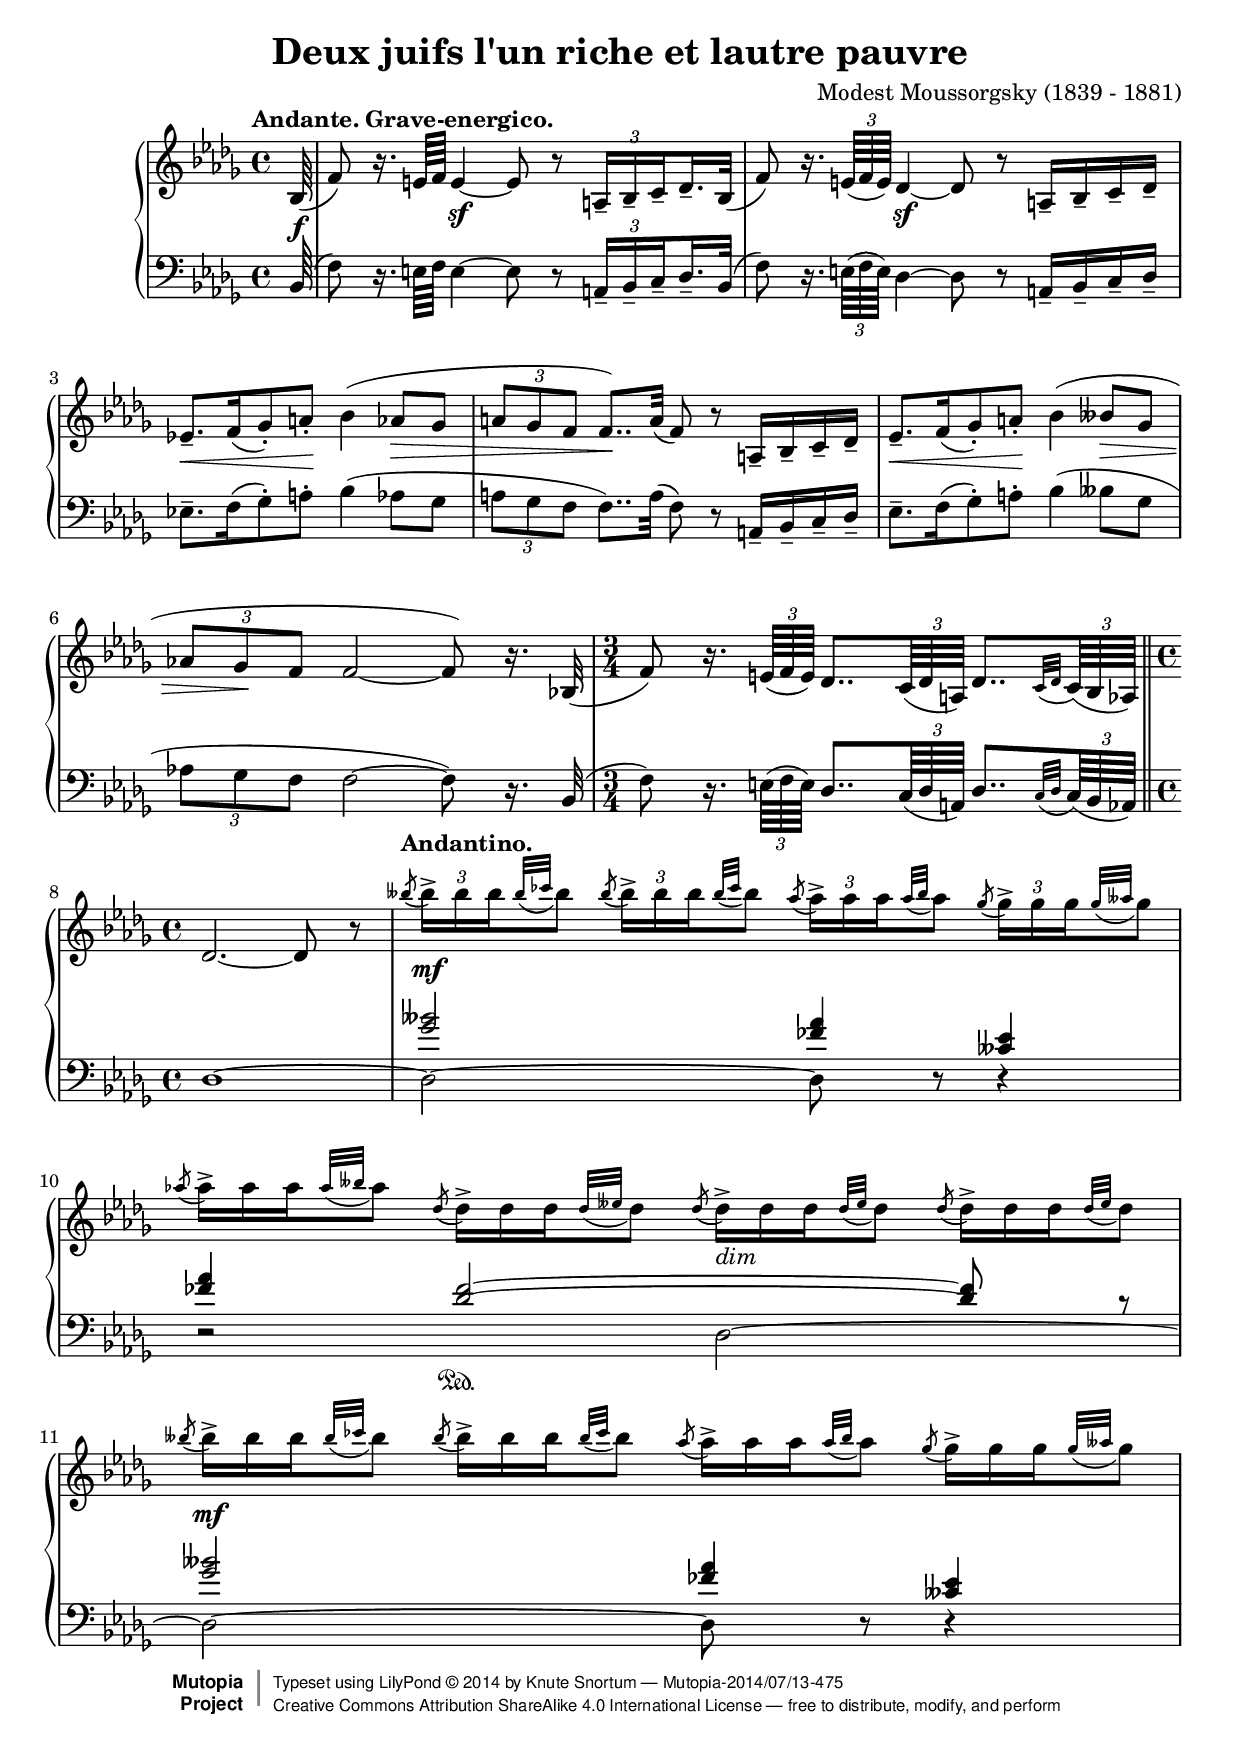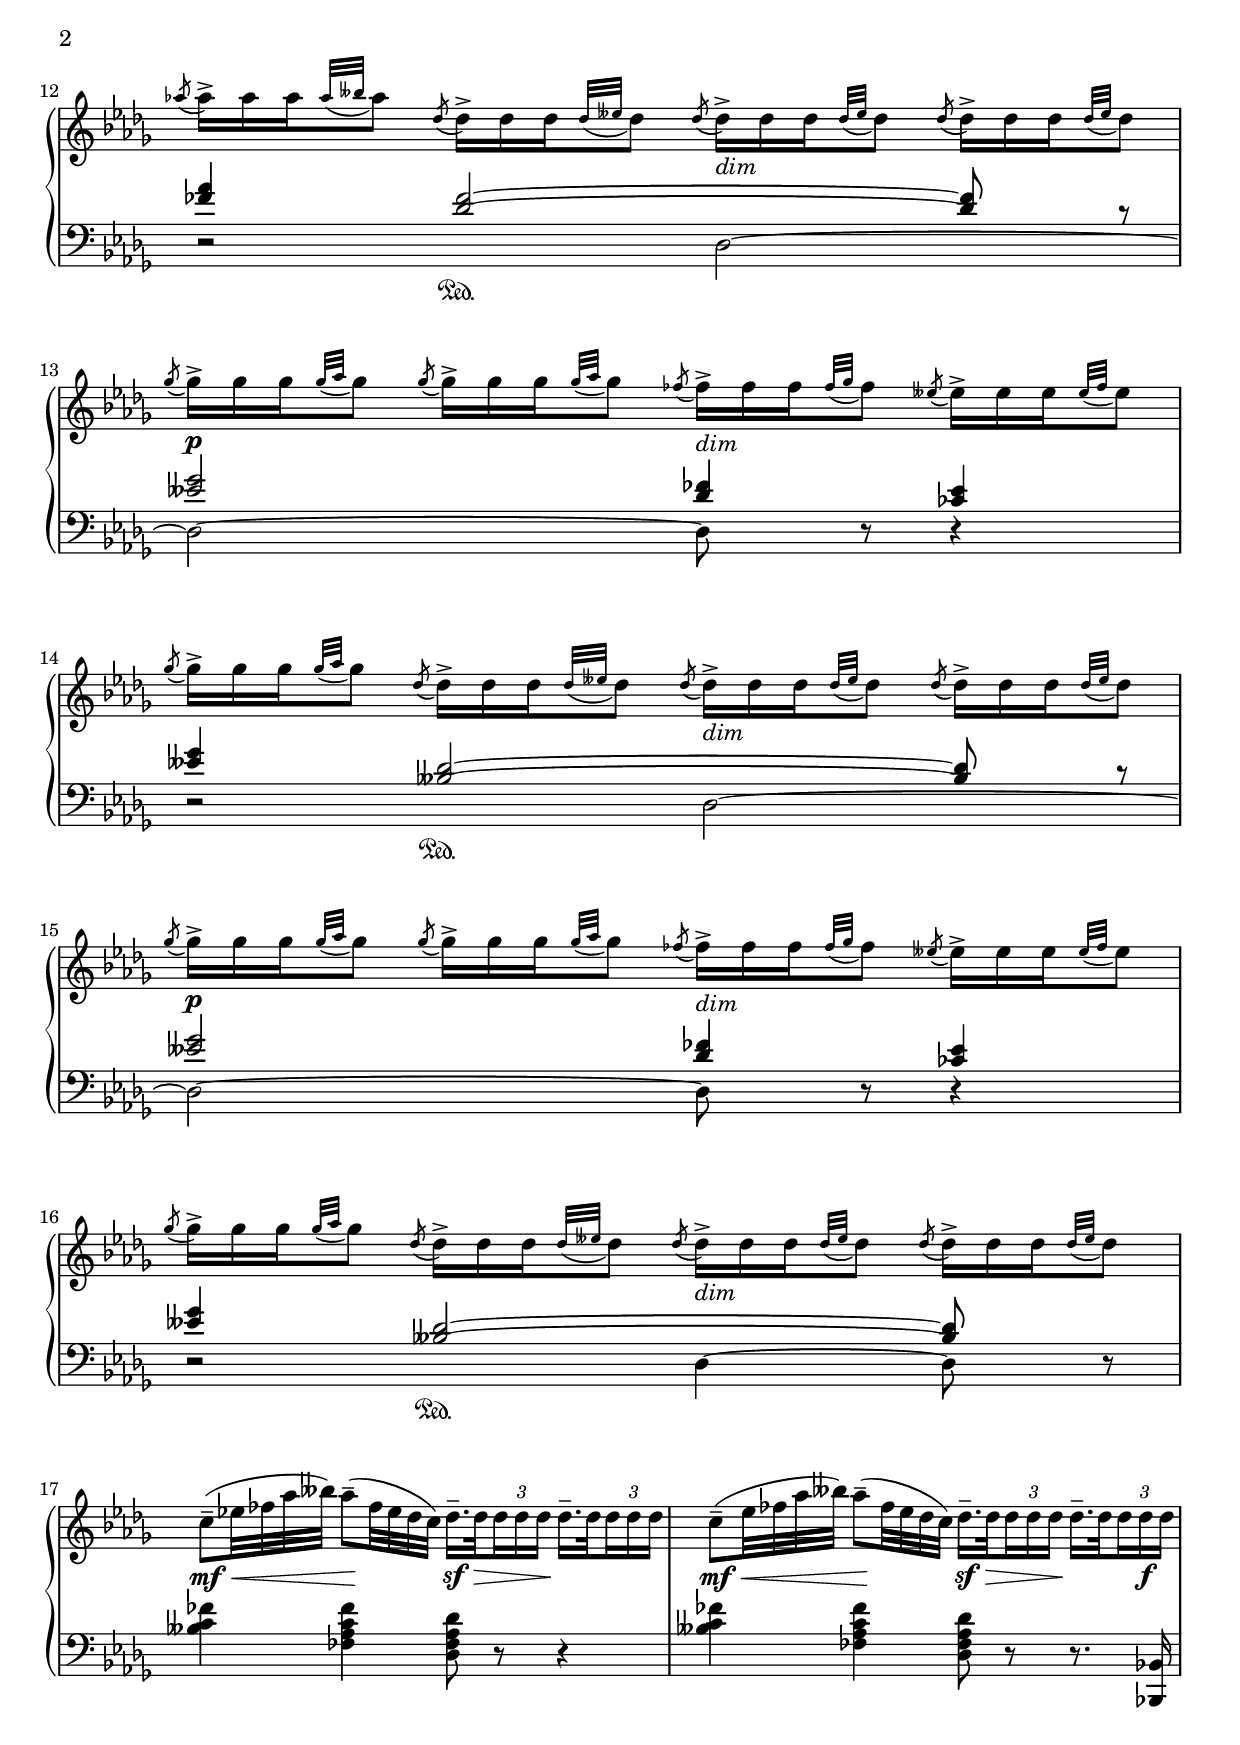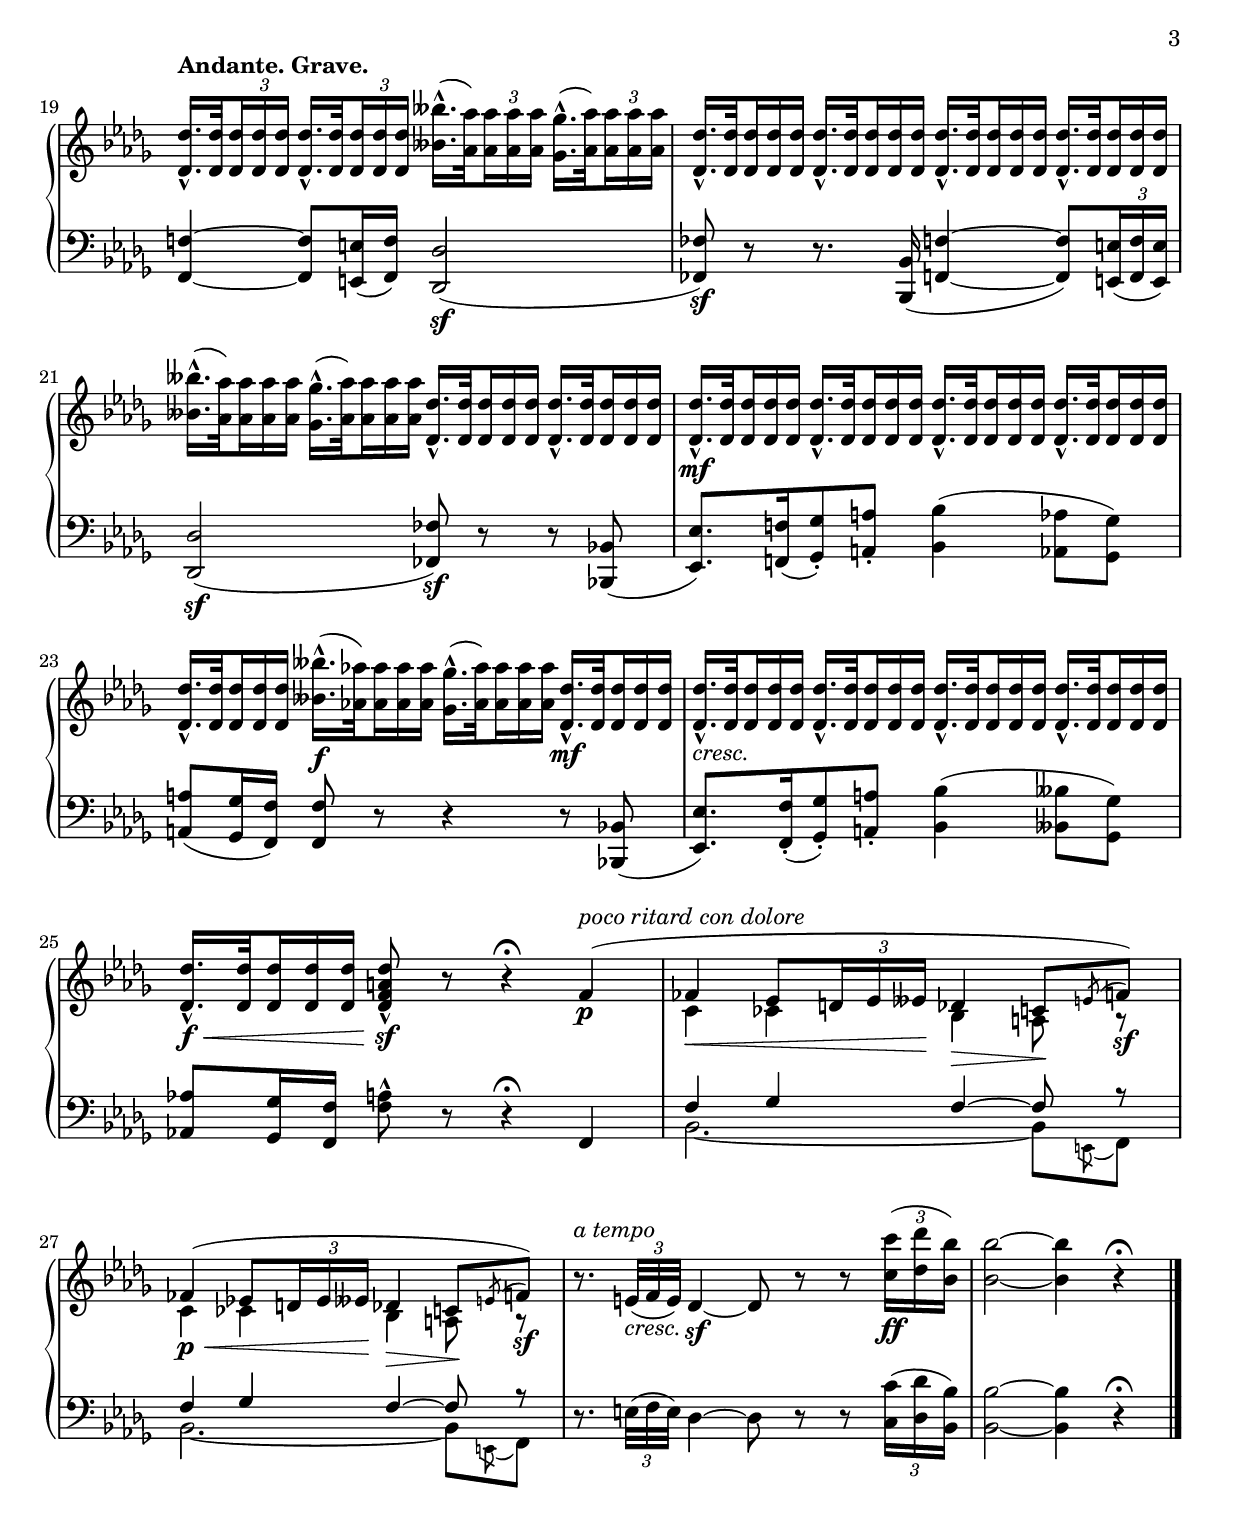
\version "2.18.2"
\language "english"

\header {
  title        = "Deux juifs l'un riche et lautre pauvre"
  composer     = "Modest Moussorgsky (1839 - 1881)"
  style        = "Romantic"
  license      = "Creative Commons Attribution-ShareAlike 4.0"
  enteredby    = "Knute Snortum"
  date         = "1874"
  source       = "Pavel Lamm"

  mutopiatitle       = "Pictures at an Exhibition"
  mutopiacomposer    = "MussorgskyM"
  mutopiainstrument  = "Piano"
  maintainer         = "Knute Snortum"
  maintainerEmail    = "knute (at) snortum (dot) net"
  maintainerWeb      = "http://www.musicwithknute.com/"

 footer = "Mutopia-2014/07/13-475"
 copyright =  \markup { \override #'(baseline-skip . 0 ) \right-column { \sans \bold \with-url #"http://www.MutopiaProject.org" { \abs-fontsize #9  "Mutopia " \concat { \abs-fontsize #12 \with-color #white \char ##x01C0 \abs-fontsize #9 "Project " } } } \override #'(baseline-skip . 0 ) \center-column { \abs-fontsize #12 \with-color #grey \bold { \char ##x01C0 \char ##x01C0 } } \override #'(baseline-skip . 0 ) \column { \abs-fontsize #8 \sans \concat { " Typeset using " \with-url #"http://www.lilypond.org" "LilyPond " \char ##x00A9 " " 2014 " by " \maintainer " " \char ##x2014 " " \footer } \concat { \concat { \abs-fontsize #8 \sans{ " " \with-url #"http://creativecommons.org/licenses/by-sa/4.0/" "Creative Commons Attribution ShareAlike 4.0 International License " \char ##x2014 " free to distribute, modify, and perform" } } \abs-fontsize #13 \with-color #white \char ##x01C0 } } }
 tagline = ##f
}

andante = {
  \once
  \override Score.RehearsalMark.self-alignment-X = #LEFT
  \mark "Andante. Grave-energico."
}

andantino = {
  \once
  \override Score.RehearsalMark.self-alignment-X = #LEFT
  \mark "Andantino."
}

daCapoAdjust = {
  \override TextScript.X-offset = -38
  \override TextScript.Y-offset = -3
}

adjustTrillSpanners = {
  \override TrillSpanner.X-extent = #'( 1 . 1 )
  \override TrillSpanner.Y-extent = #'( -2 . 0 )
}

daCapo = \markup { \italic "De Capo il Scherzino, senza Trio, e poi Coda" }
cres = \markup { \italic "cresc." }
dimin = \markup { \italic "dim" }
pocoRit = \markup { \italic "poco ritard con dolore" }
aTempo = \markup { \italic "a tempo" }

staffUp = \change Staff = "up"
staffDown = \change Staff = "down"

beamSubdivideEight = \set baseMoment = #(ly:make-moment 1/8)
beamSubdivideQuarter = \set baseMoment = #(ly:make-moment 1/4)

tupletNumberOn = \override TupletNumber.stencil = #ly:tuplet-number::print
tupletNumberOff = \override TupletNumber.stencil = ##f

highVoice = \relative c' {
  \tempo "Andante. Grave-energico."
  \partial 64 bf64 ( \f
  \beamSubdivideEight
  | f'8 ) r16. e64 f e4 \sf ~ e8 r \tuplet 3/2 { a,16-- [ bf-- c-- } df16.-- bf32 ] (
  \beamSubdivideQuarter
  | f'8 ) r16. \tuplet 3/2 { e64 ( f e ) } df4 \sf ~ df8 r a16-- [ bf-- c-- df-- ]
  | ef8.-- [ \< f16 ( gf8-. ) a-. ] \! bf4 ( af8 \> gf 
  | \tuplet 3/2 { a8 gf f } f8.. ) \! a32 ( f8 ) r a,16-- [ bf-- c-- df-- ]
  | ef8.-- [ \< f16 ( gf8-. ) a-. ] \! bf4 ( bff8 \> gf 
  | \tuplet 3/2 { af8 gf \! f } f2 ~ f8 ) r16. bf,32 (
  \time 3/4
  | f'8 ) r16. \tuplet 3/2 { e64 ( f e ) } df8.. \tuplet 3/2 { c64 ( df a ) } df8.. [ 
    \appoggiatura { c32 df } \tuplet 3/2 { c64 ( bf af ) ] } 
  \bar "||"
  
  \barNumberCheck #8
  \time 4/4
  | df2. ~ df8 r
  \tempo "Andantino."
  \tupletUp
  | \acciaccatura { bff''8 } \tuplet 3/2 { bff16-> [ \mf bff bff } \appoggiatura { bff32 cf } bff8 ]
    \acciaccatura { bff8 } \tuplet 3/2 { bff16-> [ bff bff } \appoggiatura { bff32 cf } bff8 ]
    \acciaccatura { af8 } \tuplet 3/2 { af16-> [ af af } \appoggiatura { af32 bff } af8 ]
    \acciaccatura { gf8 } \tuplet 3/2 { gf16-> [ gf gf } \appoggiatura { gf32 aff } gf8 ]
  \tupletNumberOff
  | \acciaccatura { af8 } \tuplet 3/2 { af16-> [ af af } \appoggiatura { af32 bff } af8 ]
    \acciaccatura { df,8 } \tuplet 3/2 { df16-> [ df df } \appoggiatura { df32 eff } df8 ]
    \acciaccatura { df8 } \tuplet 3/2 { df16-> _\dimin [ df df } \appoggiatura { df32 eff } df8 ]
    \acciaccatura { df8 } \tuplet 3/2 { df16-> [ df df } \appoggiatura { df32 eff } df8 ]
  | \acciaccatura { bff'8 } \tuplet 3/2 { bff16-> [ \mf bff bff } \appoggiatura { bff32 cf } bff8 ]
    \acciaccatura { bff8 } \tuplet 3/2 { bff16-> [ bff bff } \appoggiatura { bff32 cf } bff8 ]
    \acciaccatura { af8 } \tuplet 3/2 { af16-> [ af af } \appoggiatura { af32 bff } af8 ]
    \acciaccatura { gf8 } \tuplet 3/2 { gf16-> [ gf gf } \appoggiatura { gf32 aff } gf8 ]
  | \acciaccatura { af8 } \tuplet 3/2 { af16-> [ af af } \appoggiatura { af32 bff } af8 ]
    \acciaccatura { df,8 } \tuplet 3/2 { df16-> [ df df } \appoggiatura { df32 eff } df8 ]
    \acciaccatura { df8 } \tuplet 3/2 { df16-> _\dimin [ df df } \appoggiatura { df32 eff } df8 ]
    \acciaccatura { df8 } \tuplet 3/2 { df16-> [ df df } \appoggiatura { df32 eff } df8 ]
  | \acciaccatura { gf8 } \tuplet 3/2 { gf16-> [ \p gf gf } \appoggiatura { gf32 af } gf8 ]
    \acciaccatura { gf8 } \tuplet 3/2 { gf16-> [ gf gf } \appoggiatura { gf32 af } gf8 ]
    \acciaccatura { ff8 } \tuplet 3/2 { ff16-> _\dimin [ ff ff } \appoggiatura { ff32 gf } ff8 ]
    \acciaccatura { eff8 } \tuplet 3/2 { eff16-> [ eff eff } \appoggiatura { eff32 ff } eff8 ]
  | \acciaccatura { gf8 } \tuplet 3/2 { gf16-> [ gf gf } \appoggiatura { gf32 af } gf8 ]
    \acciaccatura { df8 } \tuplet 3/2 { df16-> [ df df } \appoggiatura { df32 eff } df8 ]
    \acciaccatura { df8 } \tuplet 3/2 { df16-> _\dimin [ df df } \appoggiatura { df32 eff } df8 ]
    \acciaccatura { df8 } \tuplet 3/2 { df16-> [ df df } \appoggiatura { df32 eff } df8 ]
  | \acciaccatura { gf8 } \tuplet 3/2 { gf16-> [ \p gf gf } \appoggiatura { gf32 af } gf8 ]
    \acciaccatura { gf8 } \tuplet 3/2 { gf16-> [ gf gf } \appoggiatura { gf32 af } gf8 ]
    \acciaccatura { ff8 } \tuplet 3/2 { ff16-> _\dimin [ ff ff } \appoggiatura { ff32 gf } ff8 ]
    \acciaccatura { eff8 } \tuplet 3/2 { eff16-> [ eff eff } \appoggiatura { eff32 ff } eff8 ]

  \barNumberCheck #16
  | \acciaccatura { gf8 } \tuplet 3/2 { gf16-> [ gf gf } \appoggiatura { gf32 af } gf8 ]
    \acciaccatura { df8 } \tuplet 3/2 { df16-> [ df df } \appoggiatura { df32 eff } df8 ]
    \acciaccatura { df8 } \tuplet 3/2 { df16-> _\dimin [ df df } \appoggiatura { df32 eff } df8 ]
    \acciaccatura { df8 } \tuplet 3/2 { df16-> [ df df } \appoggiatura { df32 eff } df8 ]
  \tupletNumberOn
  \beamSubdivideEight
  | c8-- ( \mf \< ef32 ff af bff ) af8-- ( \! ff32 ef df c )
    df16.-- \sf \> df32 \tuplet 3/2 { df16 df df \! }
    df16.-- df32 \tuplet 3/2 { df16 df df }
  | c8-- ( \mf \< ef32 ff af bff ) af8-- ( \! ff32 ef df c )
    df16.-- \sf \> df32 \tuplet 3/2 { df16 df df \! }
    df16.-- df32 \tuplet 3/2 { df16 df \f df }
  \tempo "Andante. Grave."
  | <df df,>16._^ [ q32 \tuplet 3/2 { q16 q q ] } 
    q16._^ [ q32 \tuplet 3/2 { q16 q q ] }
    <bff' bff,>16.-^ [ ( <af af,>32 ) \tuplet 3/2 { q16 q q ] } 
    <gf gf,>16.-^ [ ( <af af,>32 ) \tuplet 3/2 { q16 q q ] }
  \tupletNumberOff
  | <df, df,>16._^ [ q32 \tuplet 3/2 { q16 q q ] }
    q16._^ [ q32 \tuplet 3/2 { q16 q q ] }
    q16._^ [ q32 \tuplet 3/2 { q16 q q ] }
    q16._^ [ q32 \tuplet 3/2 { q16 q q ] }
  | <bff' bff,>16.-^ [ ( <af af,>32 ) \tuplet 3/2 { q16 q q ] } 
    <gf gf,>16.-^ [ ( <af af,>32 ) \tuplet 3/2 { q16 q q ] }
    <df, df,>16._^ [ q32 \tuplet 3/2 { q16 q q ] }
    q16._^ [ q32 \tuplet 3/2 { q16 q q ] }
  | q16._^ [ \mf q32 \tuplet 3/2 { q16 q q ] }
    q16._^ [ q32 \tuplet 3/2 { q16 q q ] }
    q16._^ [ q32 \tuplet 3/2 { q16 q q ] }
    q16._^ [ q32 \tuplet 3/2 { q16 q q ] }
  | q16._^ [ q32 \tuplet 3/2 { q16 q q ] }
    <bff' bff,>16.-^ \f [ ( <af af,>32 ) \tuplet 3/2 { q16 q q ] } 
    <gf gf,>16.-^ [ ( <af af,>32 ) \tuplet 3/2 { q16 q q ] }
    <df, df,>16._^ \mf [ q32 \tuplet 3/2 { q16 q q ] }
    
  \barNumberCheck #24
  | q16._^ _\cres [ q32 \tuplet 3/2 { q16 q q ] }
    q16._^ [ q32 \tuplet 3/2 { q16 q q ] }
    q16._^ [ q32 \tuplet 3/2 { q16 q q ] }
    q16._^ [ q32 \tuplet 3/2 { q16 q q ] }
  | q16._^ [ \f \< q32 \tuplet 3/2 { q16 q q ] }
    <df, f a df>8-^ \sf r r4 \fermata
  << { f4 ^\pocoRit ( \p
       \override TupletBracket.stencil = ##f
       | ff4 \< ef8 \tuplet 3/2 { d16 ef eff \! }  df4 \> c8 \! \acciaccatura { e8 } f ) \sf
       | ff4 ( \p \< ef8 \tuplet 3/2 { d16 ef eff \! } df4 \> c8 \! \acciaccatura { e8 } f ) \sf
     } 
     \\ 
     { s4
       | c4 cf bf a8 r
       | c4 cf bf a8 r
     }
  >>
  \tupletNumberOn
  | r8. ^\aTempo \tuplet 3/2 { e'32 _\cres ( f e ) } df4 \sf ~ df8 r r 
    \tuplet 3/2 { <c' c'>16 \ff ( <df df'> <bf bf'> ) }
  | q2 ~ q4 r \fermata
  \bar "|."   
}

lowerMiddle = \relative c'' {
  \partial 64 s64
  | s1 * 6
  \time 3/4
  | s2.
  
  \barNumberCheck #8
  \time 4/4
  | s1
  | <gf bff>2 <ff af>4 <cff ef>
  | <ff af>4 <df ff>2 \sustainOn ~ q8 r
  | <gf bff>2 <ff af>4 <cff ef>
  | <ff af>4 <df ff>2 \sustainOn ~ q8 r
  | <eff gf>2 <df ff>4 <cf eff>
  | <eff gf>4 <bff df>2 \sustainOn ~ q8 r
  | <eff gf>2 <df ff>4 <cf eff>
  
  \barNumberCheck #16
  | <eff gf>4 <bff df>2 \sustainOn ~ q8 s
  | s1 * 9
  | f4 gf f ~ f8 r
  | f4 gf f ~ f8 r
  | s1 * 2
}

lowVoice = \relative c {
  \oneVoice
  \partial 64 bf64 ( 
  \beamSubdivideEight
  | f'8 ) r16. e64 f e4 ~ e8 r \tuplet 3/2 { a,16-- [ bf-- c-- } df16.-- bf32 ] (
  \beamSubdivideQuarter
  | f'8 ) r16. \tuplet 3/2 { e64 ( f e ) } df4 ~ df8 r a16-- [ bf-- c-- df-- ]
  | ef8.-- [ f16 ( gf8-. ) a-. ] bf4 ( af8 gf 
  | \tuplet 3/2 { a8 gf f } f8.. ) a32 ( f8 ) r a,16-- [ bf-- c-- df-- ]
  | ef8.-- [  f16 ( gf8-. ) a-. ]  bf4 ( bff8  gf 
  | \tuplet 3/2 { af8 gf f } f2 ~ f8 ) r16. bf,32 (
  \time 3/4
  | f'8 ) r16. \tuplet 3/2 { e64 ( f e ) } df8.. \tuplet 3/2 { c64 ( df a ) } df8.. [ 
    \appoggiatura { c32 df } \tuplet 3/2 { c64 ( bf af ) ] } 
  \bar "||"
  
  \barNumberCheck #8
  \time 4/4
  | df1 ~
  | df2 ~ df8 r r4
  | r2 df2 ~
  | df2 ~ df8 r r4
  | r2 df2 ~
  | df2 ~ df8 r r4
  | r2 df2 ~
  | df2 ~ df8 r r4
  
  \barNumberCheck #16
  | r2 df4 ~ df8 r
  | <bff' c ff>4 <ff af c ff> <df ff af df>8 r r4
  | <bff' c ff>4 <ff af c ff> <df ff af df>8 r r8. <bf bf,>16
  | <f' f,>4 ~ q8 <e e,>16 ( <f f,> ) <df df,>2 ( \sf
  | <ff ff,>8 ) \sf r r8. <bf, bf,>16 ( <f' f,>4 ~ q8 ) 
    \tuplet 3/2 { <e e,>16 ( <f f,> <e e,> ) }
  | <df df,>2 ( \sf <ff ff,>8 ) \sf r r <bf, bf,>8 (
  | <ef ef,>8. ) [ <f f,>16 ( <gf gf,>8-. ) <a a,>-. ] <bf bf,>4 ( <af af,>8 <gf gf,> )
  | <a a,>8 ( <gf gf,>16 <f f,> ) <f f,>8 r r4 r8 <bf, bf,>8 (
  | <ef ef,>8. ) [ <f f,>16-. ( <gf gf,>8-. ) <a a,>-.] <bf bf,>4 ( <bff bff,>8 <gf gf,> )
  | <af af,>8 <gf gf,>16 <f f,> <f a>8-^ r r4 \fermata f,4
  \voiceFour
  | bf2. ~ bf8 \acciaccatura { e,8 } f
  | bf2. ~ bf8 \acciaccatura { e,8 } f
  \oneVoice
  | r8. \tuplet 3/2 { e'32 ( f e ) } df4 ~ df8 r r \tuplet 3/2 { <c c'>16 ( <df df'> <bf bf'> ) }
  | q2 ~ q4 r \fermata
}

global = {
  \key bf \minor
  \time 4/4
  \accidentalStyle piano
}

\score {
  \new PianoStaff <<
    \new Staff = "up" {
      \global
      \override TupletBracket.stencil = ##f
      \set subdivideBeams = ##t
      \highVoice 
     }
    \new Staff = "down" {
      \clef bass
      \global
      <<
        \new Voice { 
          \voiceThree   
          \lowerMiddle 
        }
        \new Voice { 
          \voiceFour 
          \override TupletBracket.stencil = ##f
          \set subdivideBeams = ##t
          \lowVoice 
        }
      >>
    }
  >>
  \layout {
  }
  \midi {
    \tempo 4 = 40
  }
}

